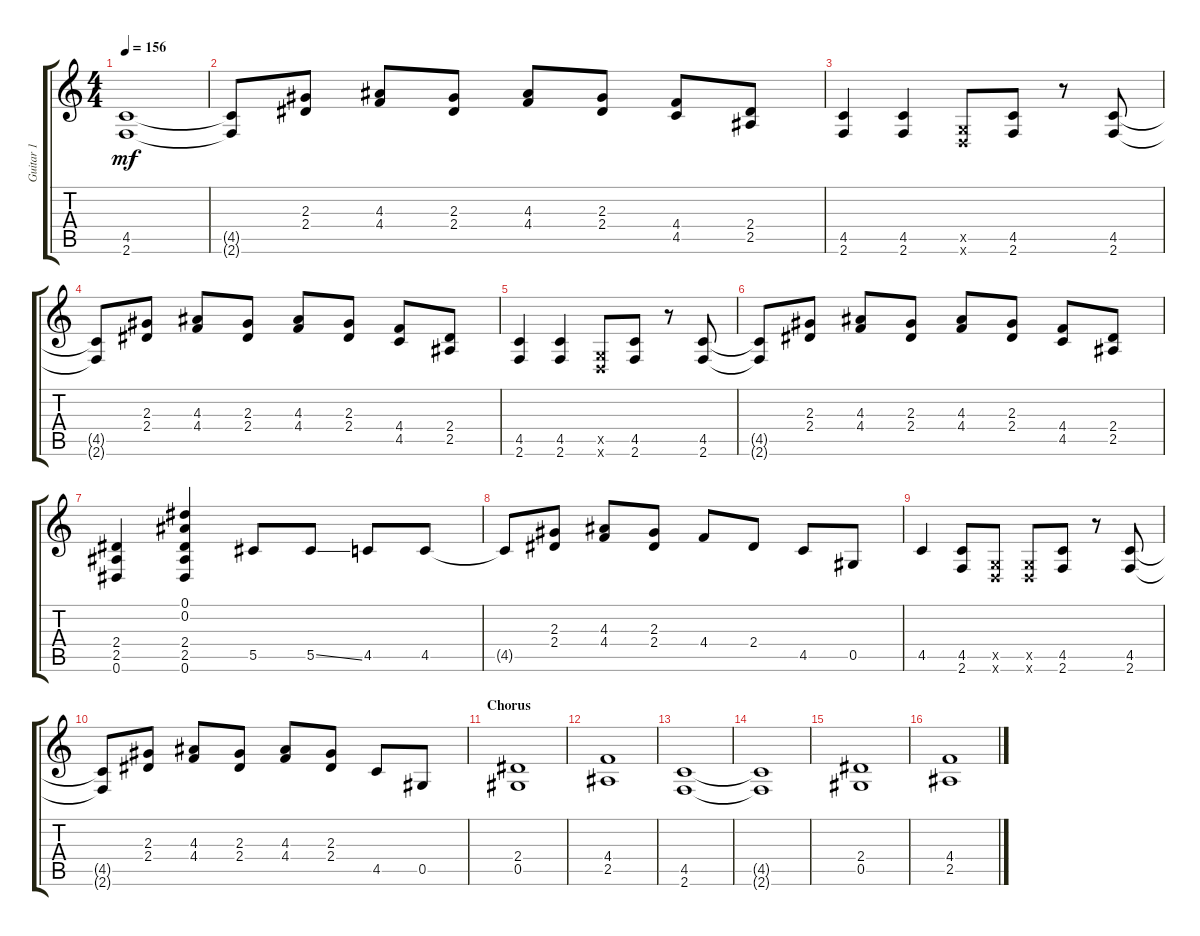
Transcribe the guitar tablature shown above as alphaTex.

\track ("Guitar 1" "Guitar 1") {instrument distortionguitar}
\staff {score tabs}
\tuning (Eb4 Bb3 Gb3 Db3 Ab2 Eb2) {hide}
\ts (4 4)
\tempo 156
\clef g2
\ks c
(4.5 2.6).1{dy mf} |
(4.5{t} 2.6{t}).8 (2.3 2.4).8 (4.3 4.4).8 (2.3 2.4).8 (4.3 4.4).8 (2.3 2.4).8 (4.4 4.5).8 (2.4 2.5).8 |
(4.5 2.6).4 (4.5 2.6).4 (-1.5{x} -1.6{x}).8 (4.5 2.6).8 r.8 (4.5 2.6).8 |
(4.5{t} 2.6{t}).8 (2.3 2.4).8 (4.3 4.4).8 (2.3 2.4).8 (4.3 4.4).8 (2.3 2.4).8 (4.4 4.5).8 (2.4 2.5).8 |
(4.5 2.6).4 (4.5 2.6).4 (-1.5{x} -1.6{x}).8 (4.5 2.6).8 r.8 (4.5 2.6).8 |
(4.5{t} 2.6{t}).8 (2.3 2.4).8 (4.3 4.4).8 (2.3 2.4).8 (4.3 4.4).8 (2.3 2.4).8 (4.4 4.5).8 (2.4 2.5).8 |
(2.4 2.5 0.6).4 (0.1 0.2 2.4 2.5 0.6).4 5.5.8 5.5{ss}.8 4.5.8 4.5.8 |
4.5{t}.8 (2.3 2.4).8 (4.3 4.4).8 (2.3 2.4).8 4.4.8 2.4.8 4.5.8 0.5.8 |
4.5.4 (4.5 2.6).8 (-1.5{x} -1.6{x}).8 (-1.5{x} -1.6{x}).8 (4.5 2.6).8 r.8 (4.5 2.6).8 |
(4.5{t} 2.6{t}).8 (2.3 2.4).8 (4.3 4.4).8 (2.3 2.4).8 (4.3 4.4).8 (2.3 2.4).8 4.5.8 0.5.8 |
\section ("" "Chorus")
(2.4 0.5).1 |
(4.4 2.5).1 |
(4.5 2.6).1 |
(4.5{t} 2.6{t}).1 |
(2.4 0.5).1 |
(4.4 2.5).1
